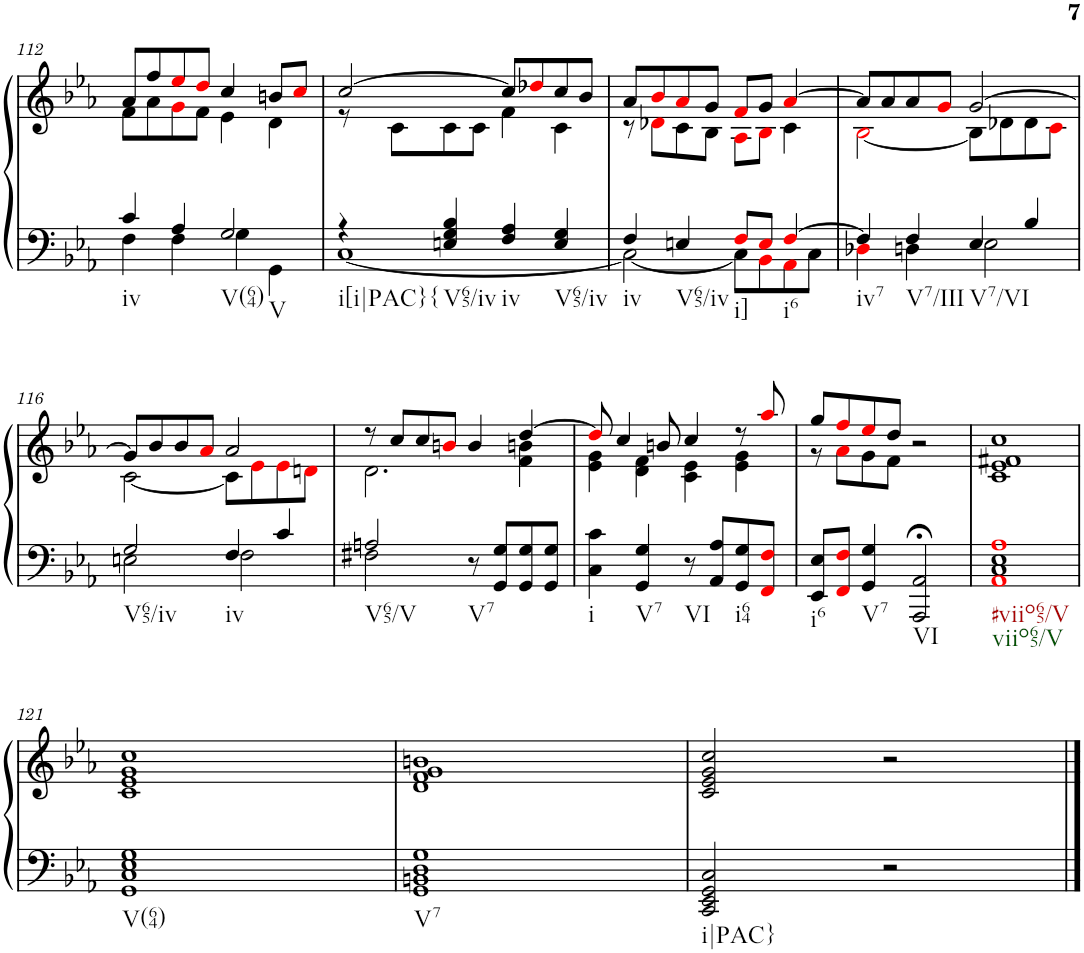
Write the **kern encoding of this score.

**kern	**kern
*part1	*part1
*staff2	*staff1
*I"Harpsichord	*
*I'Hch.	*
!!LO:PB:g=z
*clefF4	*clefG2
*k[b-e-a-]	*k[b-e-a-]
*c:	*c:
*M2/2	*M2/2
*met(c|)	*met(c|)
=112	=112
*^	*^
4c/	4F\	8a-/L	8f\L
.	.	8ff/	8a-\
4A-/	4F\	8ee-i/	8gi\
.	.	8ddi/J	8f\J
2G/	4G\	4cc/	4e-\
.	4GG\	8bn/L	4d\
.	.	8cci/J	.
=113	=113	=113	=113
4r	[1C	[2cc/	8r
.	.	.	8c\L
4En/ 4G/ 4B-/	.	.	8c\
.	.	.	8c\J
4F/ 4A-/	.	8cc/L]	4f\
.	.	8dd-Xi/	.
4E/ 4G/	.	8cc/	4c\
.	.	8b-/J	.
=114	=114	=114	=114
4F/	2C\_	8a-/L	8r
.	.	8b-i/	8d-Xi\L
4En/	.	8a-i/	8c\
.	.	8g/J	8B-\J
8Fi/L	8C\L]	8fi/L	8A-i\L
8Ei/J	8BB-i\	8g/J	8B-i\J
[4Fi/	8AA-i\	[4a-i/	4c\
.	8C\J	.	.
=115	=115	=115	=115
4F/]	4D-Xi\	8a-/L]	[2B-i\
.	.	8a-/	.
4F/	4Dn\	8a-/	.
.	.	8gi/J	.
4E-/	2E-\	[2g/	8B-\L]
.	.	.	8d-X\
4B-/	.	.	8d-\
.	.	.	8ci\J
!!LO:LB:g=z	!!
=116	=116	=116	=116
2G/	2En\	8g/L]	[2c\
.	.	8b-/	.
.	.	8b-/	.
.	.	8a-i/J	.
4F/	2F\	2a-/	8c\L]
.	.	.	8e-i\
4c/	.	.	8e-i\
.	.	.	8dni\J
=117	=117	=117	=117
2An/	2F#X\	8r	2.d\
.	.	8cc/L	.
.	.	8cc/	.
.	.	8bni/J	.
8r	2ryy	4b/	.
8GG/ 8G/L	.	.	.
8GG/ 8G/	.	[4dd/	4f\ 4bn\
8GG/ 8G/J	.	.	.
*v	*v	*	*
=118	=118	=118
4C\ 4c\	8ddi/]	4e-\ 4g\
.	4cc/	.
4GG/ 4G/	.	4d\ 4f\
.	8bn/	.
8r	4cc/	4c\ 4e-\
8AA-/ 8A-/L	.	.
8GG/ 8G/	8r	4e-\ 4g\
8FFi/ 8Fi/J	8aa-i/	.
=119	=119	=119
8EE-/ 8E-/L	8gg/L	8r
8FFi/ 8Fi/J	8ffi/	8a-i\L
4GG/ 4G/	8ee-i/	8g\
.	8dd/J	8f\J
2AAA-/;< 2AA-/;<	2r	2ryy
*	*v	*v
=120	=120
1AA-i 1C 1E- 1A-i	1c 1e- 1f#X 1cc
!!LO:LB:g=z
=121	=121
1GG 1C 1E- 1G	1c 1e- 1g 1cc
=122	=122
1GG 1BBn 1D 1G	1d 1f 1g 1bn
=123	=123
2CC/ 2EE-/ 2GG/ 2C/	2c/ 2e-/ 2g/ 2cc/
2r	2r
==	==
*-	*-
